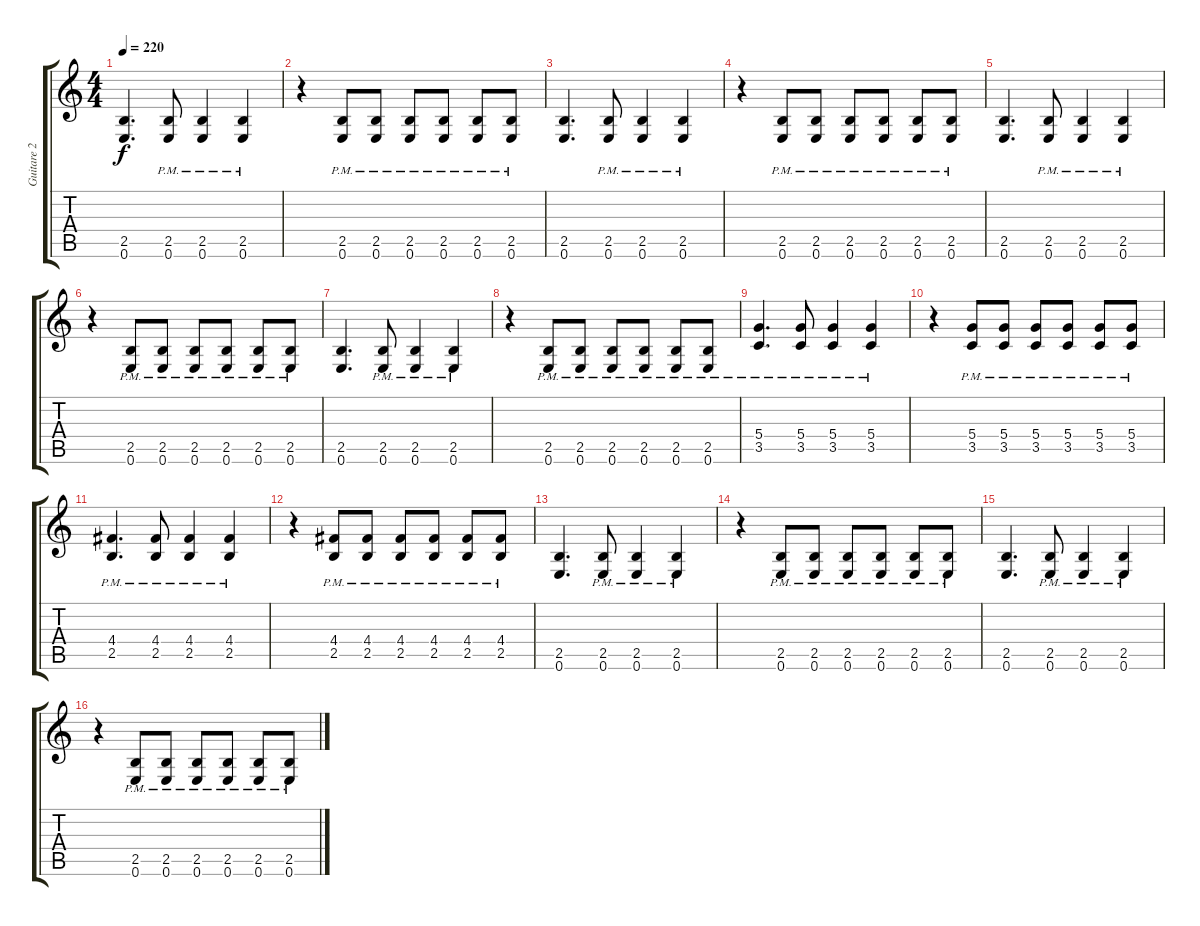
\track ("Guitare 2" "Guitare 2") {instrument distortionguitar}
\staff {score tabs}
\tuning (E4 B3 G3 D3 A2 E2) {hide}
\ts (4 4)
\tempo 220
\clef g2
\ks c
(2.5 0.6).4{d dy f} (2.5{pm} 0.6{pm}).8 (2.5{pm} 0.6{pm}).4 (2.5{pm} 0.6{pm}).4 |
r.4 (2.5{pm} 0.6{pm}).8 (2.5{pm} 0.6{pm}).8 (2.5{pm} 0.6{pm}).8 (2.5{pm} 0.6{pm}).8 (2.5{pm} 0.6{pm}).8 (2.5{pm} 0.6{pm}).8 |
(2.5 0.6).4{d} (2.5{pm} 0.6{pm}).8 (2.5{pm} 0.6{pm}).4 (2.5{pm} 0.6{pm}).4 |
r.4 (2.5{pm} 0.6{pm}).8 (2.5{pm} 0.6{pm}).8 (2.5{pm} 0.6{pm}).8 (2.5{pm} 0.6{pm}).8 (2.5{pm} 0.6{pm}).8 (2.5{pm} 0.6{pm}).8 |
(2.5 0.6).4{d} (2.5{pm} 0.6{pm}).8 (2.5{pm} 0.6{pm}).4 (2.5{pm} 0.6{pm}).4 |
r.4 (2.5{pm} 0.6{pm}).8 (2.5{pm} 0.6{pm}).8 (2.5{pm} 0.6{pm}).8 (2.5{pm} 0.6{pm}).8 (2.5{pm} 0.6{pm}).8 (2.5{pm} 0.6{pm}).8 |
(2.5 0.6).4{d} (2.5{pm} 0.6{pm}).8 (2.5{pm} 0.6{pm}).4 (2.5{pm} 0.6{pm}).4 |
r.4 (2.5{pm} 0.6{pm}).8 (2.5{pm} 0.6{pm}).8 (2.5{pm} 0.6{pm}).8 (2.5{pm} 0.6{pm}).8 (2.5{pm} 0.6{pm}).8 (2.5{pm} 0.6{pm}).8 |
(5.4{pm} 3.5{pm}).4{d} (5.4{pm} 3.5{pm}).8 (5.4{pm} 3.5{pm}).4 (5.4{pm} 3.5{pm}).4 |
r.4 (5.4{pm} 3.5{pm}).8 (5.4{pm} 3.5{pm}).8 (5.4{pm} 3.5{pm}).8 (5.4{pm} 3.5{pm}).8 (5.4{pm} 3.5{pm}).8 (5.4{pm} 3.5{pm}).8 |
(4.4{pm} 2.5{pm}).4{d} (4.4{pm} 2.5{pm}).8 (4.4{pm} 2.5{pm}).4 (4.4{pm} 2.5{pm}).4 |
r.4 (4.4{pm} 2.5{pm}).8 (4.4{pm} 2.5{pm}).8 (4.4{pm} 2.5{pm}).8 (4.4{pm} 2.5{pm}).8 (4.4{pm} 2.5).8 (4.4{pm} 2.5{pm}).8 |
(2.5 0.6).4{d} (2.5{pm} 0.6{pm}).8 (2.5{pm} 0.6{pm}).4 (2.5{pm} 0.6{pm}).4 |
r.4 (2.5{pm} 0.6{pm}).8 (2.5{pm} 0.6{pm}).8 (2.5{pm} 0.6{pm}).8 (2.5{pm} 0.6{pm}).8 (2.5{pm} 0.6{pm}).8 (2.5{pm} 0.6{pm}).8 |
(2.5 0.6).4{d} (2.5{pm} 0.6{pm}).8 (2.5{pm} 0.6{pm}).4 (2.5{pm} 0.6{pm}).4 |
r.4 (2.5{pm} 0.6{pm}).8 (2.5{pm} 0.6{pm}).8 (2.5{pm} 0.6{pm}).8 (2.5{pm} 0.6{pm}).8 (2.5{pm} 0.6{pm}).8 (2.5{pm} 0.6{pm}).8
